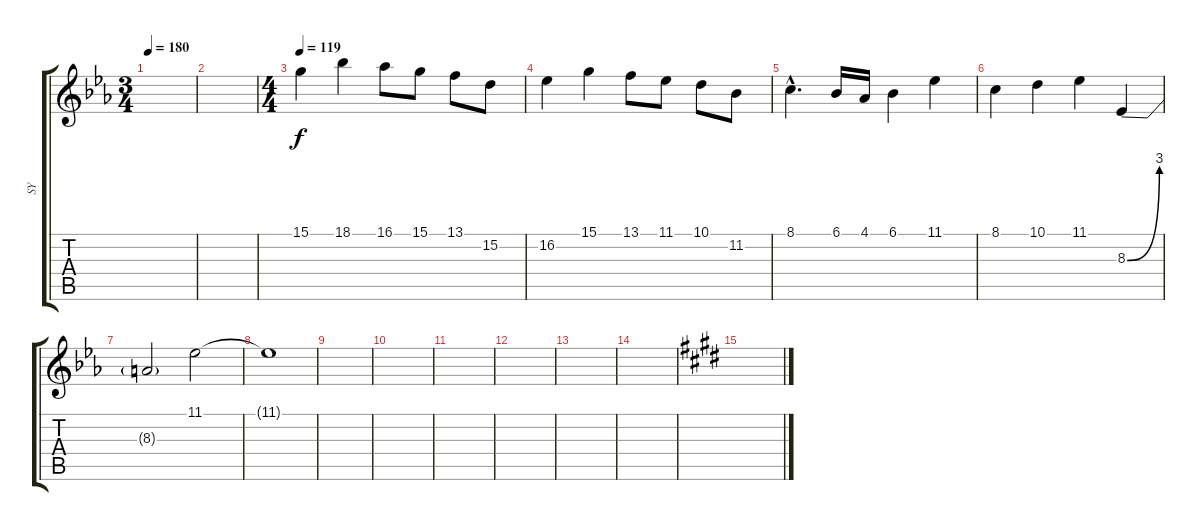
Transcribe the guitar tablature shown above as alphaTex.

\track ("SY" "SY") {instrument lead6voice}
\staff {score tabs}
\tuning (E4 B3 G3 D3 A2 E2) {hide}
\ts (3 4)
\tempo 180
\clef g2
\ks eb
|
|
\ts (4 4)
\tempo 119
15.1.4{instrument synthstrings1} 18.1.4 16.1.8 15.1.8 13.1.8 15.2.8 |
16.2.4 15.1.4 13.1.8 11.1.8 10.1.8 11.2.8 |
8.1{hac}.4{d} 6.1.16 4.1.16 6.1.4 11.1.4 |
8.1.4 10.1.4 11.1.4 8.3{be (bend 0 0 60 12)}.4{instrument lead6voice} |
8.3{t}.2 11.1.2 |
11.1{t}.1 |
|
|
|
|
|
|
\ks e
